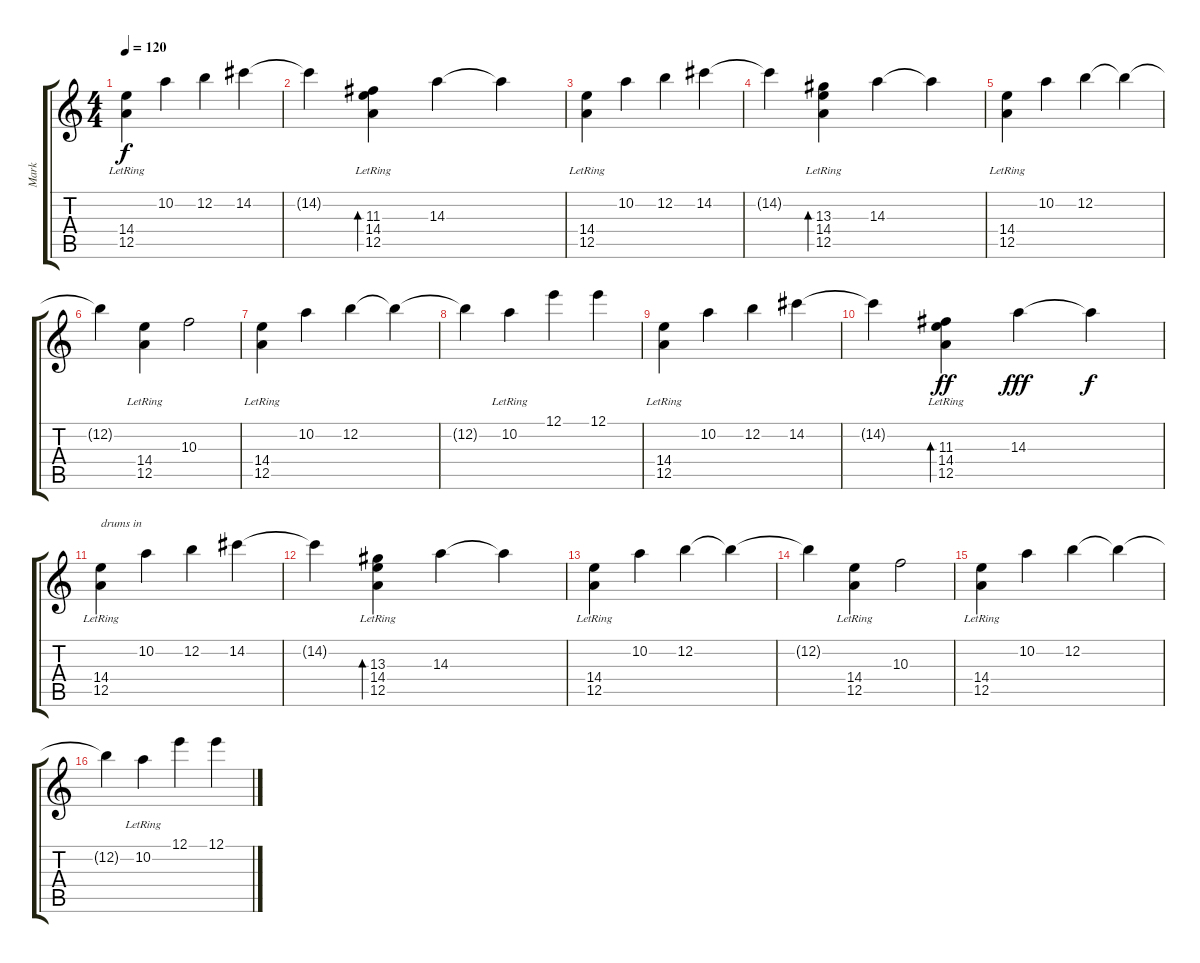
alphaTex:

\track ("Mark" "Mark") {instrument electricguitarjazz}
\staff {score tabs}
\tuning (E4 B3 G3 D3 A2 E2) {hide}
\ts (4 4)
\tempo 120
\clef g2
\ks c
(14.4{lr} 12.5{lr}).4{dy f} 10.2.4 12.2.4 14.2.4 |
14.2{t}.4 (11.3{lr} 14.4{lr} 12.5{lr}).4{bd 240} 14.3.4 14.3{t}.4 |
(14.4{lr} 12.5{lr}).4 10.2.4 12.2.4 14.2.4 |
14.2{t}.4 (13.3{lr} 14.4{lr} 12.5{lr}).4{bd 240} 14.3.4 14.3{t}.4 |
(14.4{lr} 12.5{lr}).4 10.2.4 12.2.4 12.2{t}.4 |
12.2{t}.4 (14.4{lr} 12.5{lr}).4 10.3.2 |
(14.4{lr} 12.5{lr}).4 10.2.4 12.2.4 12.2{t}.4 |
12.2{t}.4 10.2{lr}.4 12.1.4 12.1.4 |
(14.4{lr} 12.5{lr}).4 10.2.4 12.2.4 14.2.4 |
14.2{t}.4 (11.3{lr} 14.4{lr} 12.5{lr}).4{bd 240 dy ff} 14.3.4{dy fff} 14.3{t}.4{dy f} |
(14.4{lr} 12.5{lr}).4{txt "drums in"} 10.2.4 12.2.4 14.2.4 |
14.2{t}.4 (13.3{lr} 14.4{lr} 12.5{lr}).4{bd 240} 14.3.4 14.3{t}.4 |
(14.4{lr} 12.5{lr}).4 10.2.4 12.2.4 12.2{t}.4 |
12.2{t}.4 (14.4{lr} 12.5{lr}).4 10.3.2 |
(14.4{lr} 12.5{lr}).4 10.2.4 12.2.4 12.2{t}.4 |
12.2{t}.4 10.2{lr}.4 12.1.4 12.1.4
